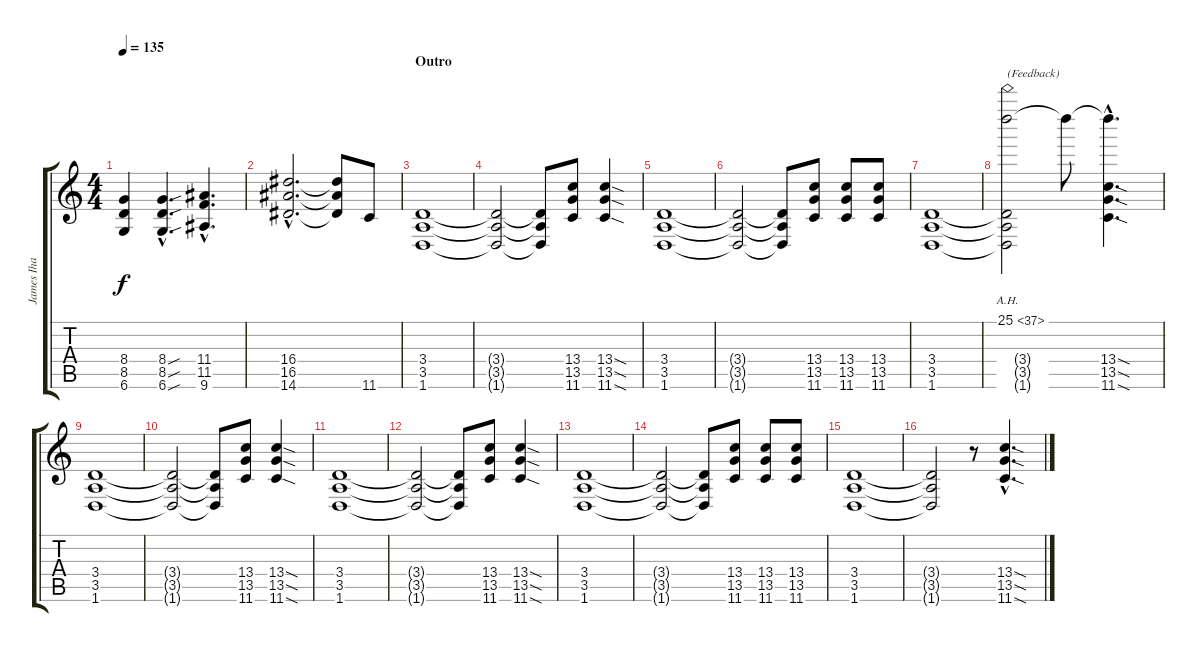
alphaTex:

\track ("James Iha" "James Iha") {instrument electricguitarjazz}
\staff {score tabs}
\tuning (Db4 Ab3 E3 B2 Gb2 Db2) {hide}
\ts (4 4)
\tempo 135
\clef g2
\ks c
(8.4 8.5 6.6).4{dy f volume 13 instrument distortionguitar} (8.4{sou hac} 8.5{sou hac} 6.6{sou hac}).4{d} (11.4{hac} 11.5{hac} 9.6{hac}).4{d} |
(16.4{hac} 16.5{hac} 14.6{hac}).2{d volume 13 instrument distortionguitar} (16.4{t} 16.5{t} 14.6{t}).8 11.6.8 |
\section ("" "Outro")
(3.4 3.5 1.6).1{volume 16 instrument distortionguitar} |
(3.4{t} 3.5{t} 1.6{t}).2 (3.4{t} 3.5{t} 1.6{t}).8 (13.4 13.5 11.6).8 (13.4{sod} 13.5{sod} 11.6{sod}).4 |
(3.4 3.5 1.6).1{volume 16 instrument distortionguitar} |
(3.4{t} 3.5{t} 1.6{t}).2 (3.4{t} 3.5{t} 1.6{t}).8 (13.4 13.5 11.6).8 (13.4 13.5 11.6).8 (13.4 13.5 11.6).8 |
(3.4 3.5 1.6).1{volume 16 instrument distortionguitar} |
(25.1{ah 12} 3.4{t} 3.5{t} 1.6{t}).2{txt "(Feedback)" volume 16 instrument reedorgan} 25.1{t}.8 (25.1{hac t} 13.4{sod hac} 13.5{sod hac} 11.6{sod hac}).4{d volume 16 instrument distortionguitar} |
(3.4 3.5 1.6).1{volume 16 instrument distortionguitar} |
(3.4{t} 3.5{t} 1.6{t}).2 (3.4{t} 3.5{t} 1.6{t}).8 (13.4 13.5 11.6).8 (13.4{sod} 13.5{sod} 11.6{sod}).4 |
(3.4 3.5 1.6).1{volume 16 instrument distortionguitar} |
(3.4{t} 3.5{t} 1.6{t}).2 (3.4{t} 3.5{t} 1.6{t}).8 (13.4 13.5 11.6).8 (13.4{sod} 13.5{sod} 11.6{sod}).4 |
(3.4 3.5 1.6).1{volume 16 instrument distortionguitar} |
(3.4{t} 3.5{t} 1.6{t}).2 (3.4{t} 3.5{t} 1.6{t}).8 (13.4 13.5 11.6).8 (13.4 13.5 11.6).8 (13.4 13.5 11.6).8 |
(3.4 3.5 1.6).1{volume 16 instrument distortionguitar} |
(3.4{t} 3.5{t} 1.6{t}).2 r.8 (13.4{sod hac} 13.5{sod hac} 11.6{sod hac}).4{d}
